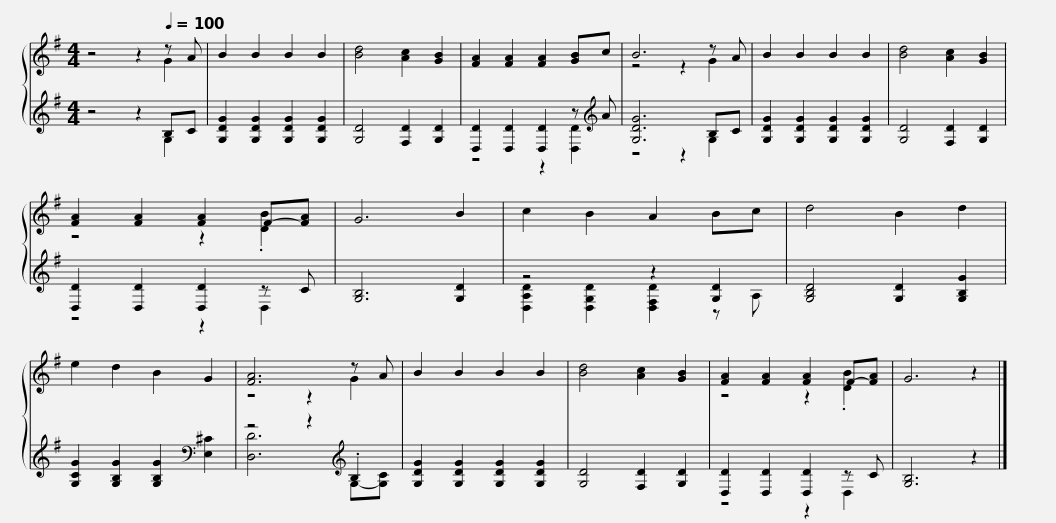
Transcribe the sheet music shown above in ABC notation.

X:1
%%score { ( 1 2 ) | ( 3 4 ) }
L:1/8
M:4/4
I:linebreak $
K:G
V:1 treble
V:2 treble
V:3 treble
V:4 treble
V:1
 z4 z2[Q:1/4=100] z A | B2 B2 B2 B2 | [Bd]4 [Ac]2 [GB]2 | [FA]2 [FA]2 [FA]2 [GB]c | B6 z A | %5
 B2 B2 B2 B2 |$ [Bd]4 [Ac]2 [GB]2 | [FA]2 [FA]2 [FA]2 F-[FA] | G6 B2 | c2 B2 A2 Bc | %10
 d4 B2 d2 | e2 d2 B2 G2 | [FA]6 z A |$ B2 B2 B2 B2 | [Bd]4 [Ac]2 [GB]2 | %15
 [FA]2 [FA]2 [FA]2 F-[FA] | G6 z2 |] %17
V:2
 z4 z2 G2 | x8 | x8 | x8 | z4 z2 G2 | %5
 x8 |$ x8 | z4 z2 .[DB]2 | x8 | x8 | %10
 x8 | x8 | z4 z2 G2 |$ x8 | x8 | %15
 z4 z2 .[DB]2 | x8 |] %17
V:3
 z4 z2 B,C | [G,DG]2 [G,DG]2 [G,DG]2 [G,DG]2 | [G,D]4 [F,D]2 [G,D]2 | [D,D]2 [D,D]2 [D,D]2 z[K:treble] A | [G,DG]6 B,C | %5
 [G,DG]2 [G,DG]2 [G,DG]2 [G,DG]2 |$ [G,D]4 [F,D]2 [G,D]2 | [D,D]2 [D,D]2 [D,D]2 z C | [G,B,]6 [G,D]2 | z4 z2 [G,D]2 | %10
 [G,B,D]4 [G,D]2 [G,B,G]2 | [G,CG]2 [G,B,G]2 [G,B,G]2[K:bass] [E,^C]2 | z4 z2[K:treble] .B,2 |$ [G,DG]2 [G,DG]2 [G,DG]2 [G,DG]2 | [G,D]4 [F,D]2 [G,D]2 | %15
 [D,D]2 [D,D]2 [D,D]2 z C | [G,B,]6 z2 |] %17
V:4
 z4 z2 G,2 | x8 | x8 | z4 z2 [D,D]2[K:treble] | z4 z2 G,2 | %5
 x8 |$ x8 | z4 z2 D,2 | x8 | [D,A,D]2 [D,G,D]2 [D,F,D]2 z A, | %10
 x8 | x6[K:bass] x2 | [D,D]6[K:treble] G,-[G,C] |$ x8 | x8 | %15
 z4 z2 D,2 | x8 |] %17
